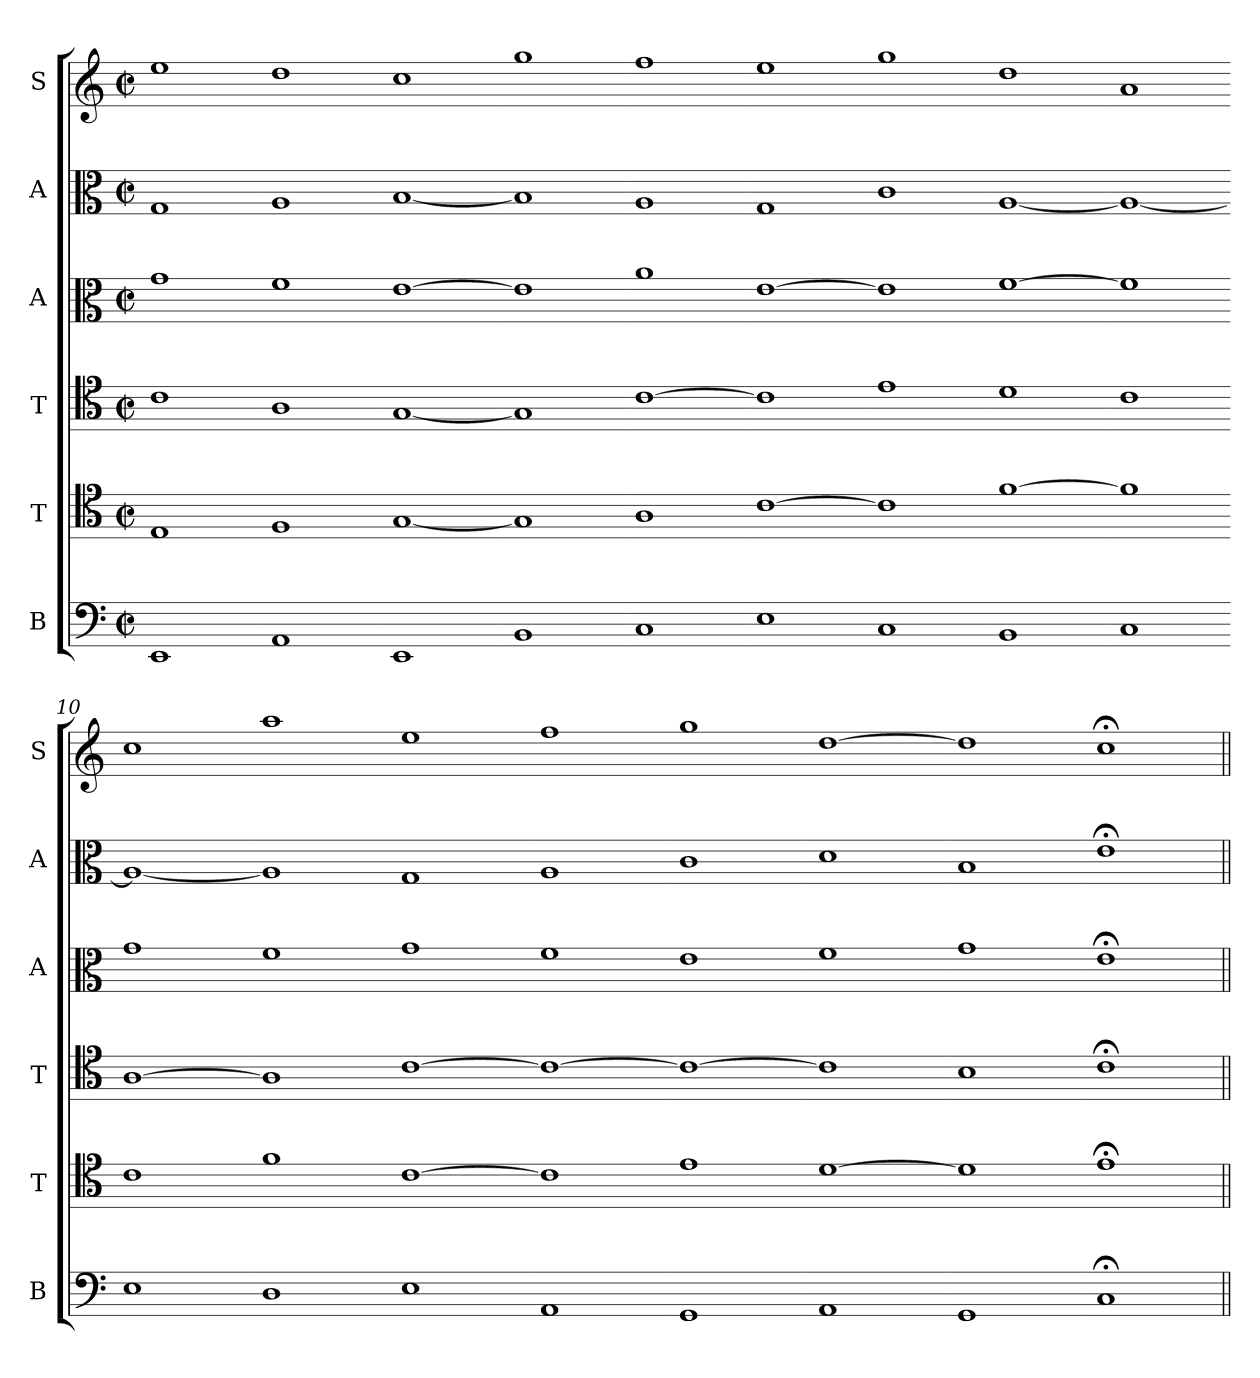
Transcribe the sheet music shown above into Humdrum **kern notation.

**kern	**kern	**kern	**kern	**kern	**kern
*part6	*part5	*part4	*part3	*part2	*part1
*staff6	*staff5	*staff4	*staff3	*staff2	*staff1
*I"B	*I"T	*I"T	*I"A	*I"A	*I"S
*I'B	*I'T	*I'T	*I'A	*I'A	*I'S
*clefF4	*clefC4	*clefC4	*clefC3	*clefC3	*clefG2
*k[]	*k[]	*k[]	*k[]	*k[]	*k[]
*M2/2	*M2/2	*M2/2	*M2/2	*M2/2	*M2/2
*met(c|)	*met(c|)	*met(c|)	*met(c|)	*met(c|)	*met(c|)
*MM208	*MM208	*MM208	*MM208	*MM208	*MM208
=1	=1	=1	=1	=1	=1
1EE	1E	1c	1g	1G	1ee
=2-	=2-	=2-	=2-	=2-	=2-
1AA	1F	1A	1f	1A	1dd
=3-	=3-	=3-	=3-	=3-	=3-
1EE	[1G	[1G	[1e	[1B	1cc
=4-	=4-	=4-	=4-	=4-	=4-
1BB	1G]	1G]	1e]	1B]	1gg
=5-	=5-	=5-	=5-	=5-	=5-
1C	1A	[1c	1a	1A	1ff
=6-	=6-	=6-	=6-	=6-	=6-
1E	[1c	1c]	[1e	1G	1ee
=7-	=7-	=7-	=7-	=7-	=7-
1C	1c]	1e	1e]	1c	1gg
=8-	=8-	=8-	=8-	=8-	=8-
1BB	[1f	1d	[1f	[1A	1dd
=9-	=9-	=9-	=9-	=9-	=9-
1C	1f]	1c	1f]	1A_	1a
=10-	=10-	=10-	=10-	=10-	=10-
1E	1c	[1A	1g	1A_	1cc
=11-	=11-	=11-	=11-	=11-	=11-
1D	1f	1A]	1f	1A]	1aa
=12-	=12-	=12-	=12-	=12-	=12-
1E	[1c	[1c	1g	1G	1ee
=13-	=13-	=13-	=13-	=13-	=13-
1AA	1c]	1c_	1f	1A	1ff
=14-	=14-	=14-	=14-	=14-	=14-
1GG	1e	1c_	1e	1c	1gg
=15-	=15-	=15-	=15-	=15-	=15-
1AA	[1d	1c]	1f	1d	[1dd
=16-	=16-	=16-	=16-	=16-	=16-
1GG	1d]	1B	1g	1B	1dd]
=17-	=17-	=17-	=17-	=17-	=17-
1C;<	1e;<	1c;<	1e;<	1e;	1cc;<
=||	=||	=||	=||	=||	=||
*-	*-	*-	*-	*-	*-
